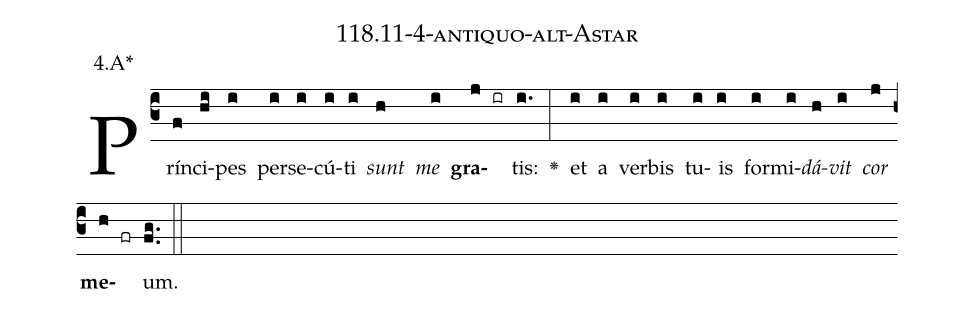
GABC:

name: 118.11-4-antiquo-alt-Astar;
annotation: 4.A*;
%%
(c3)Prín(f)ci(hi)pes(i) per(i)se(i)cú(i)ti(i) <i>sunt</i>(h) <i>me</i>(i) <b>gra</b>(j ir)tis:(i.) <v>\greheightstar</v>(:) et(i) a(i) ver(i)bis(i) tu(i)is(i) for(i)mi(i)<i>dá</i>(h)<i>vit</i>(i) <i>cor</i>(j) <b>me</b>(h fr)um.(fg..) (::)


%E(i) u(h) o(i) u(j) a(h) e.(fg..) (::)
